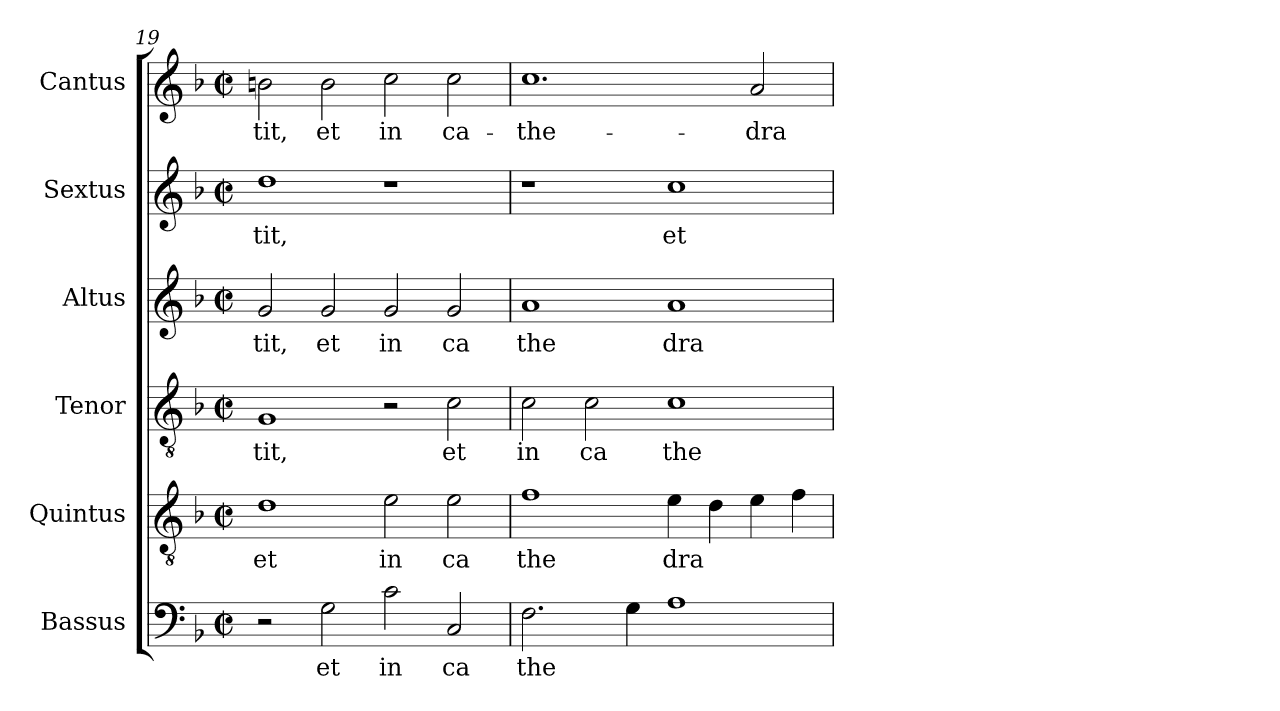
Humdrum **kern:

**kern	**text	**kern	**text	**kern	**text	**kern	**text	**kern	**text	**kern	**text
*part6	*part6	*part5	*part5	*part4	*part4	*part3	*part3	*part2	*part2	*part1	*part1
*staff6	*staff6	*staff5	*staff5	*staff4	*staff4	*staff3	*staff3	*staff2	*staff2	*staff1	*staff1
*I"Bassus	*	*I"Quintus	*	*I"Tenor	*	*I"Altus	*	*I"Sextus	*	*I"Cantus	*
*I'B	*	*I'Q	*	*I'T	*	*I'A	*	*I'S	*	*I'C	*
*clefF4	*	*clefGv2	*	*clefGv2	*	*clefG2	*	*clefG2	*	*clefG2	*
*k[b-]	*	*k[b-]	*	*k[b-]	*	*k[b-]	*	*k[b-]	*	*k[b-]	*
*F:	*	*F:	*	*F:	*	*F:	*	*F:	*	*F:	*
*M2/2	*	*M2/2	*	*M2/2	*	*M2/2	*	*M2/2	*	*M2/2	*
*met(c|)	*	*met(c|)	*	*met(c|)	*	*met(c|)	*	*met(c|)	*	*met(c|)	*
=19	=19	=19	=19	=19	=19	=19	=19	=19	=19	=19	=19
!	!	!	!LO:LY:b:cj	!	!LO:LY:b:cj	!	!LO:LY:b:cj	!	!LO:LY:b:cj	!	!LO:LY:b:cj
2r	.	1d	et	1G	tit,	2g/	tit,	1dd	tit,	2bn\	-tit,
!	!LO:LY:b:cj	!	!	!	!	!	!LO:LY:b:cj	!	!	!	!LO:LY:b:cj
2G\	et	.	.	.	.	2g/	et	.	.	2b\	et
!	!LO:LY:b:cj	!	!LO:LY:b:cj	!	!	!	!LO:LY:b:cj	!	!	!	!LO:LY:b:cj
2c\	in	2e\	in	2r	.	2g/	in	1r	.	2cc\	in
!	!LO:LY:b:cj	!	!LO:LY:b:cj	!	!LO:LY:b:cj	!	!LO:LY:b:cj	!	!	!	!LO:LY:b:cj
2C/	ca	2e\	ca	2c\	et	2g/	ca	.	.	2cc\	ca-
=20	=20	=20	=20	=20	=20	=20	=20	=20	=20	=20	=20
!	!LO:LY:b:cj	!	!LO:LY:b:cj	!	!LO:LY:b:cj	!	!LO:LY:b:cj	!	!	!	!LO:LY:b:cj
2.F\	the	1f	the	2c\	in	1a	the	1r	.	1.cc	-the-
!	!	!	!	!	!LO:LY:b:cj	!	!	!	!	!	!
.	.	.	.	2c\	ca	.	.	.	.	.	.
!	!LO:LY:b:cj	!	!	!	!	!	!	!	!	!	!
4G\	.	.	.	.	.	.	.	.	.	.	.
!	!LO:LY:b:cj	!	!LO:LY:b:cj	!	!LO:LY:b:cj	!	!LO:LY:b:cj	!	!LO:LY:b:cj	!	!
1A	.	4e\	dra	1c	the	1a	dra	1cc	et	.	.
!	!	!	!LO:LY:b:cj	!	!	!	!	!	!	!	!
.	.	4d\	.	.	.	.	.	.	.	.	.
!	!	!	!LO:LY:b:cj	!	!	!	!	!	!	!	!LO:LY:b:cj
.	.	4e\	.	.	.	.	.	.	.	2a/	-dra
!	!	!	!LO:LY:b:cj	!	!	!	!	!	!	!	!
.	.	4f\	.	.	.	.	.	.	.	.	.
=	=	=	=	=	=	=	=	=	=	=	=
*-	*-	*-	*-	*-	*-	*-	*-	*-	*-	*-	*-
